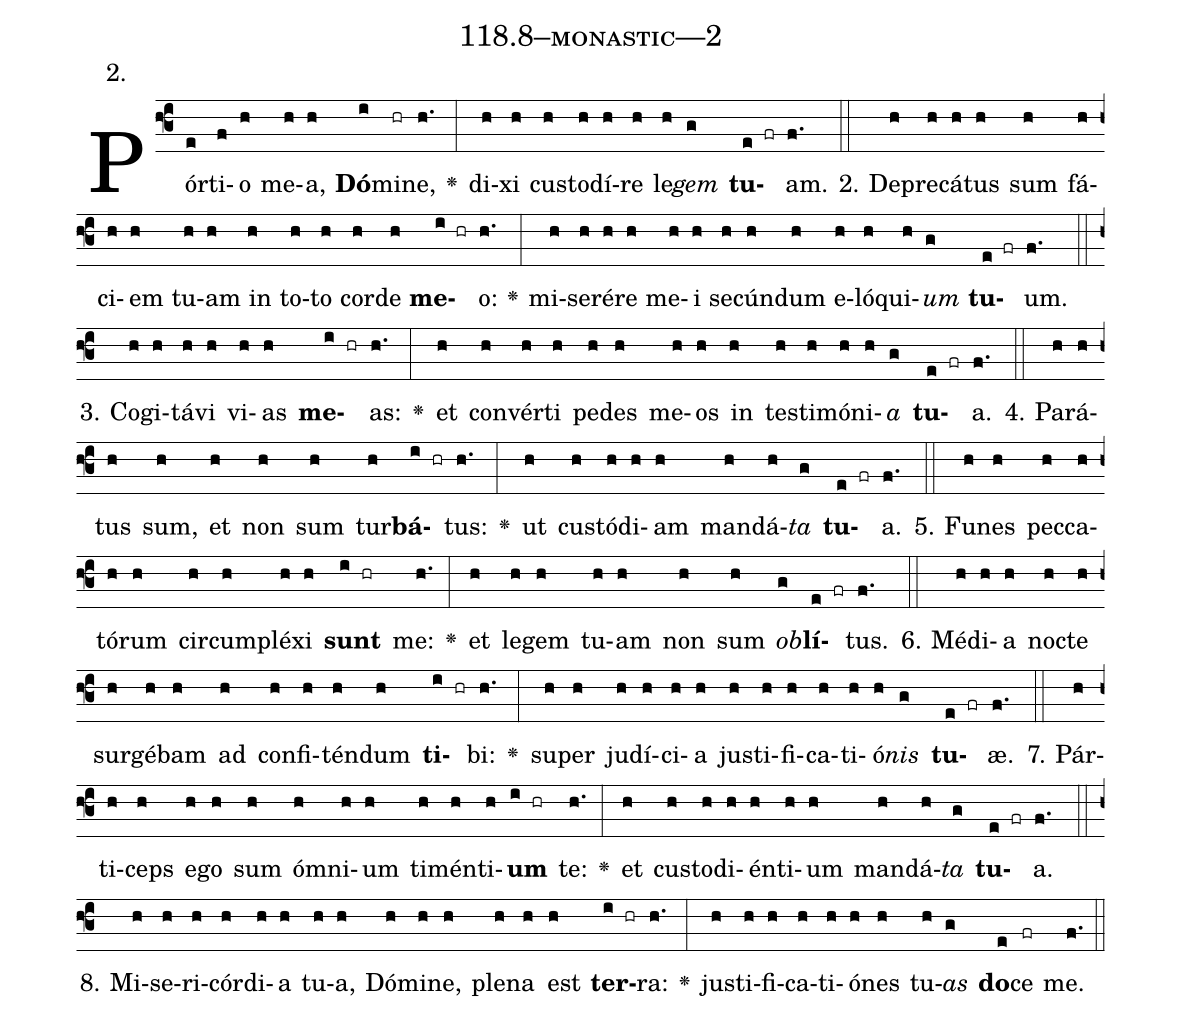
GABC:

name: 118.8--monastic---2;
annotation: 2.;
%%
(f3)Pór(e)ti(f)o(h) me(h)a,(h) <b>Dó</b>(i)mi(hr)ne,(h.) <v>\greheightstar</v>(:) di(h)xi(h) cus(h)to(h)dí(h)re(h) le(h)<i>gem</i>(g) <b>tu</b>(e fr)am.(f.) (::)
2. De(h)pre(h)cá(h)tus(h) sum(h) fá(h)ci(h)em(h) tu(h)am(h) in(h) to(h)to(h) cor(h)de(h) <b>me</b>(i hr)o:(h.) <v>\greheightstar</v>(:) mi(h)se(h)ré(h)re(h) me(h)i(h) se(h)cún(h)dum(h) e(h)ló(h)qui(h)<i>um</i>(g) <b>tu</b>(e fr)um.(f.) (::)
3. Co(h)gi(h)tá(h)vi(h) vi(h)as(h) <b>me</b>(i hr)as:(h.) <v>\greheightstar</v>(:) et(h) con(h)vér(h)ti(h) pe(h)des(h) me(h)os(h) in(h) tes(h)ti(h)mó(h)ni(h)<i>a</i>(g) <b>tu</b>(e fr)a.(f.) (::)
4. Pa(h)rá(h)tus(h) sum,(h) et(h) non(h) sum(h) tur(h)<b>bá</b>(i hr)tus:(h.) <v>\greheightstar</v>(:) ut(h) cus(h)tó(h)di(h)am(h) man(h)dá(h)<i>ta</i>(g) <b>tu</b>(e fr)a.(f.) (::)
5. Fu(h)nes(h) pec(h)ca(h)tó(h)rum(h) cir(h)cum(h)plé(h)xi(h) <b>sunt</b>(i hr) me:(h.) <v>\greheightstar</v>(:) et(h) le(h)gem(h) tu(h)am(h) non(h) sum(h) <i>ob</i>(g)<b>lí</b>(e fr)tus.(f.) (::)
6. Mé(h)di(h)a(h) noc(h)te(h) sur(h)gé(h)bam(h) ad(h) con(h)fi(h)tén(h)dum(h) <b>ti</b>(i hr)bi:(h.) <v>\greheightstar</v>(:) su(h)per(h) ju(h)dí(h)ci(h)a(h) jus(h)ti(h)fi(h)ca(h)ti(h)ó(h)<i>nis</i>(g) <b>tu</b>(e fr)æ.(f.) (::)
7. Pár(h)ti(h)ceps(h) e(h)go(h) sum(h) óm(h)ni(h)um(h) ti(h)mén(h)ti(h)<b>um</b>(i hr) te:(h.) <v>\greheightstar</v>(:) et(h) cus(h)to(h)di(h)én(h)ti(h)um(h) man(h)dá(h)<i>ta</i>(g) <b>tu</b>(e fr)a.(f.) (::)
8. Mi(h)se(h)ri(h)cór(h)di(h)a(h) tu(h)a,(h) Dó(h)mi(h)ne,(h) ple(h)na(h) est(h) <b>ter</b>(i hr)ra:(h.) <v>\greheightstar</v>(:) jus(h)ti(h)fi(h)ca(h)ti(h)ó(h)nes(h) tu(h)<i>as</i>(g) <b>do</b>(e)ce(fr) me.(f.) (::)
